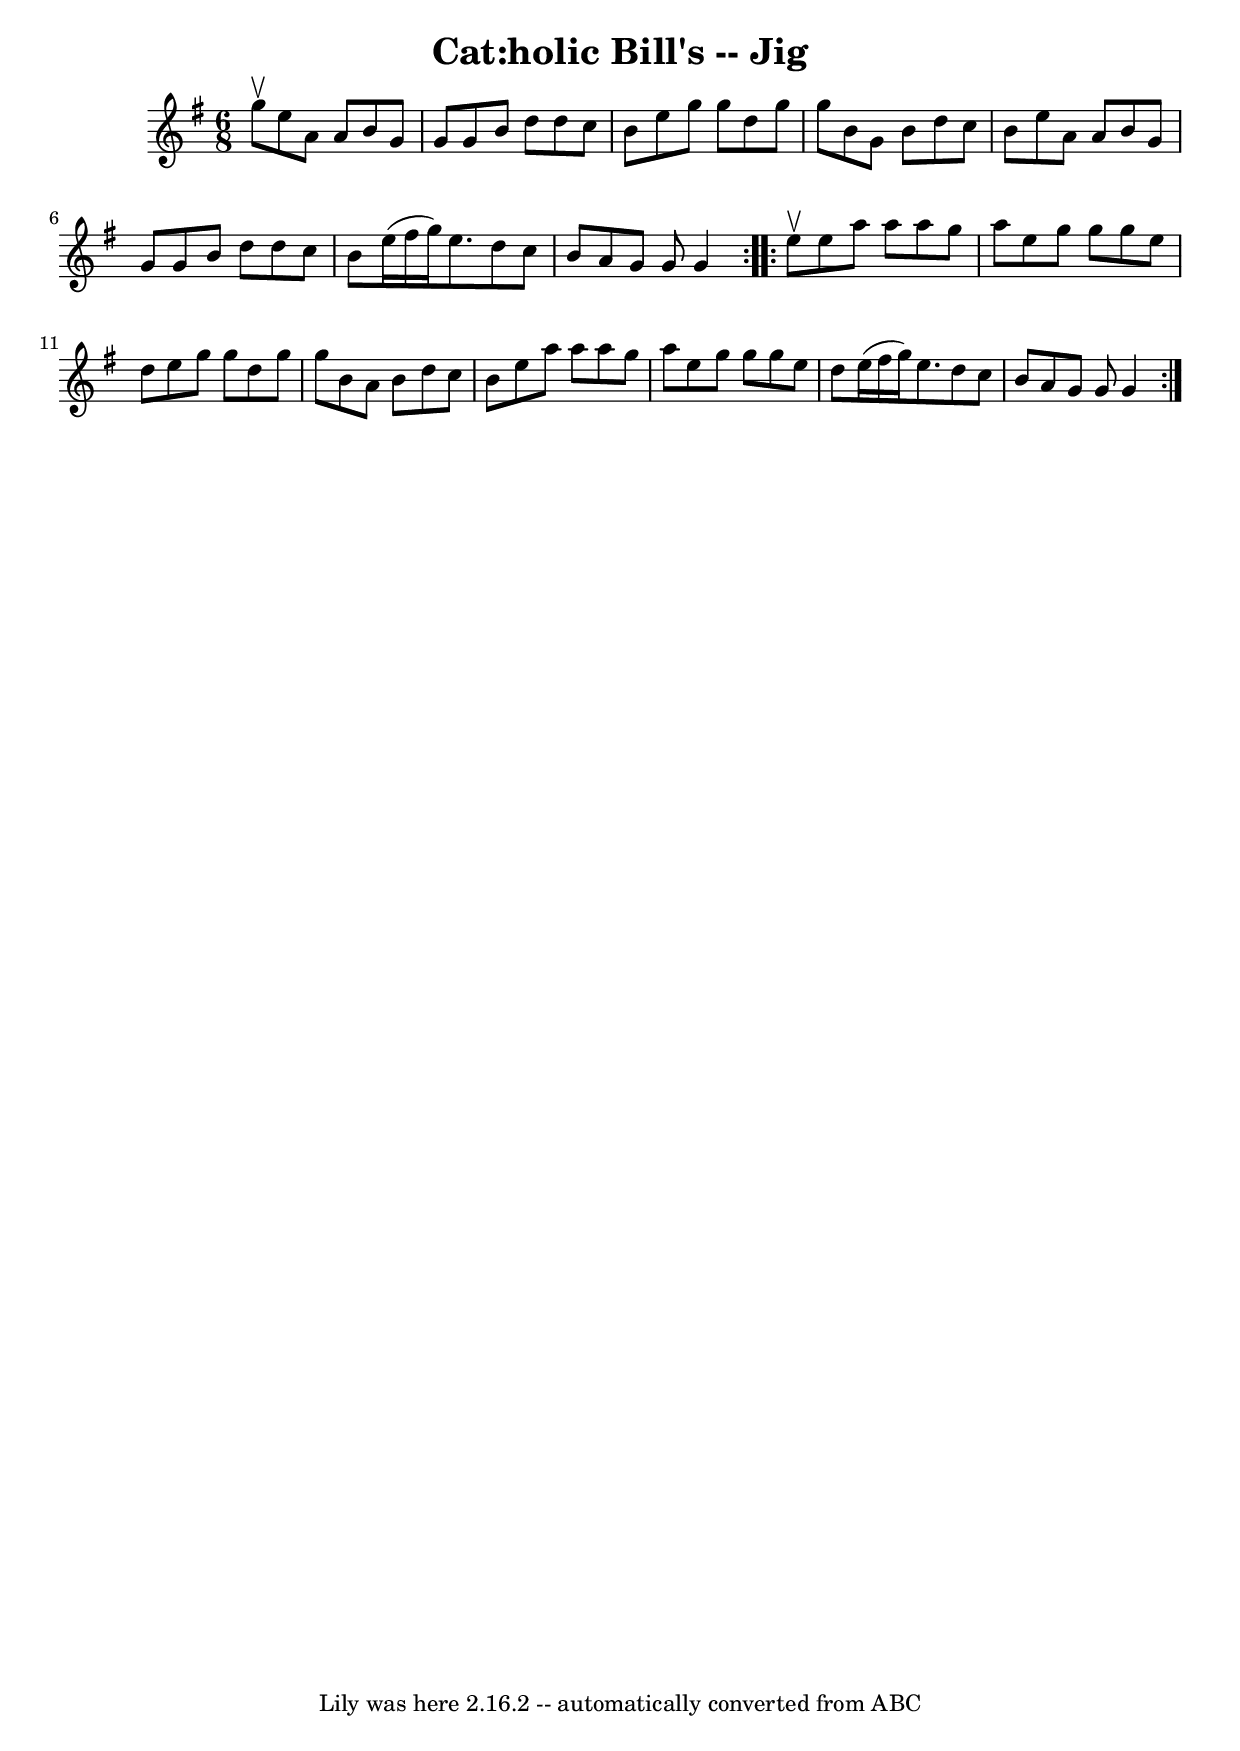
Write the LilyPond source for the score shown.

\version "2.7.40"
\include "Mammoth.ily"
\header {
	%% book = "Ryan's Mammoth Collection"
	crossRefNumber = "1"
	footnotes = "\\\\90 471"
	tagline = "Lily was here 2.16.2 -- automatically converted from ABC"
	title = "Cat:holic Bill's -- Jig"
}
voicedefault =  {


\repeat volta 2 {
\time 6/8 \key g \major g''8^\upbow |
 e''8 a'8 a'8 b'8   
 g'8 g'8    |
 g'8 b'8 d''8 d''8 c''8 b'8    |
 
 e''8 g''8 g''8 d''8 g''8 g''8    |
 b'8 g'8 b'8  
 d''8 c''8 b'8    |
 e''8 a'8 a'8 b'8 g'8 g'8   
 |
 g'8 b'8 d''8 d''8 c''8 b'8    |
 e''16 (
fis''16 g''16) e''8. d''8 c''8 b'8    |
 a'8 g'8    
g'8 g'4  }     \repeat volta 2 { e''8^\upbow |
 e''8 a''8    
a''8 a''8 g''8 a''8    |
 e''8 g''8 g''8 g''8 e''8 
 d''8    |
 e''8 g''8 g''8 d''8 g''8 g''8    |
  
 b'8 a'8 b'8 d''8 c''8 b'8    |
 e''8 a''8 a''8  
 a''8 g''8 a''8    |
 e''8 g''8 g''8 g''8 e''8    
d''8    |
 e''16 (fis''16 g''16) e''8. d''8 c''8    
b'8    |
 a'8 g'8 g'8 g'4  }   
}

\score{
    <<

	\context Staff="default"
	{
	    \voicedefault 
	}

    >>
	\layout {
	}
	\midi {}
}
